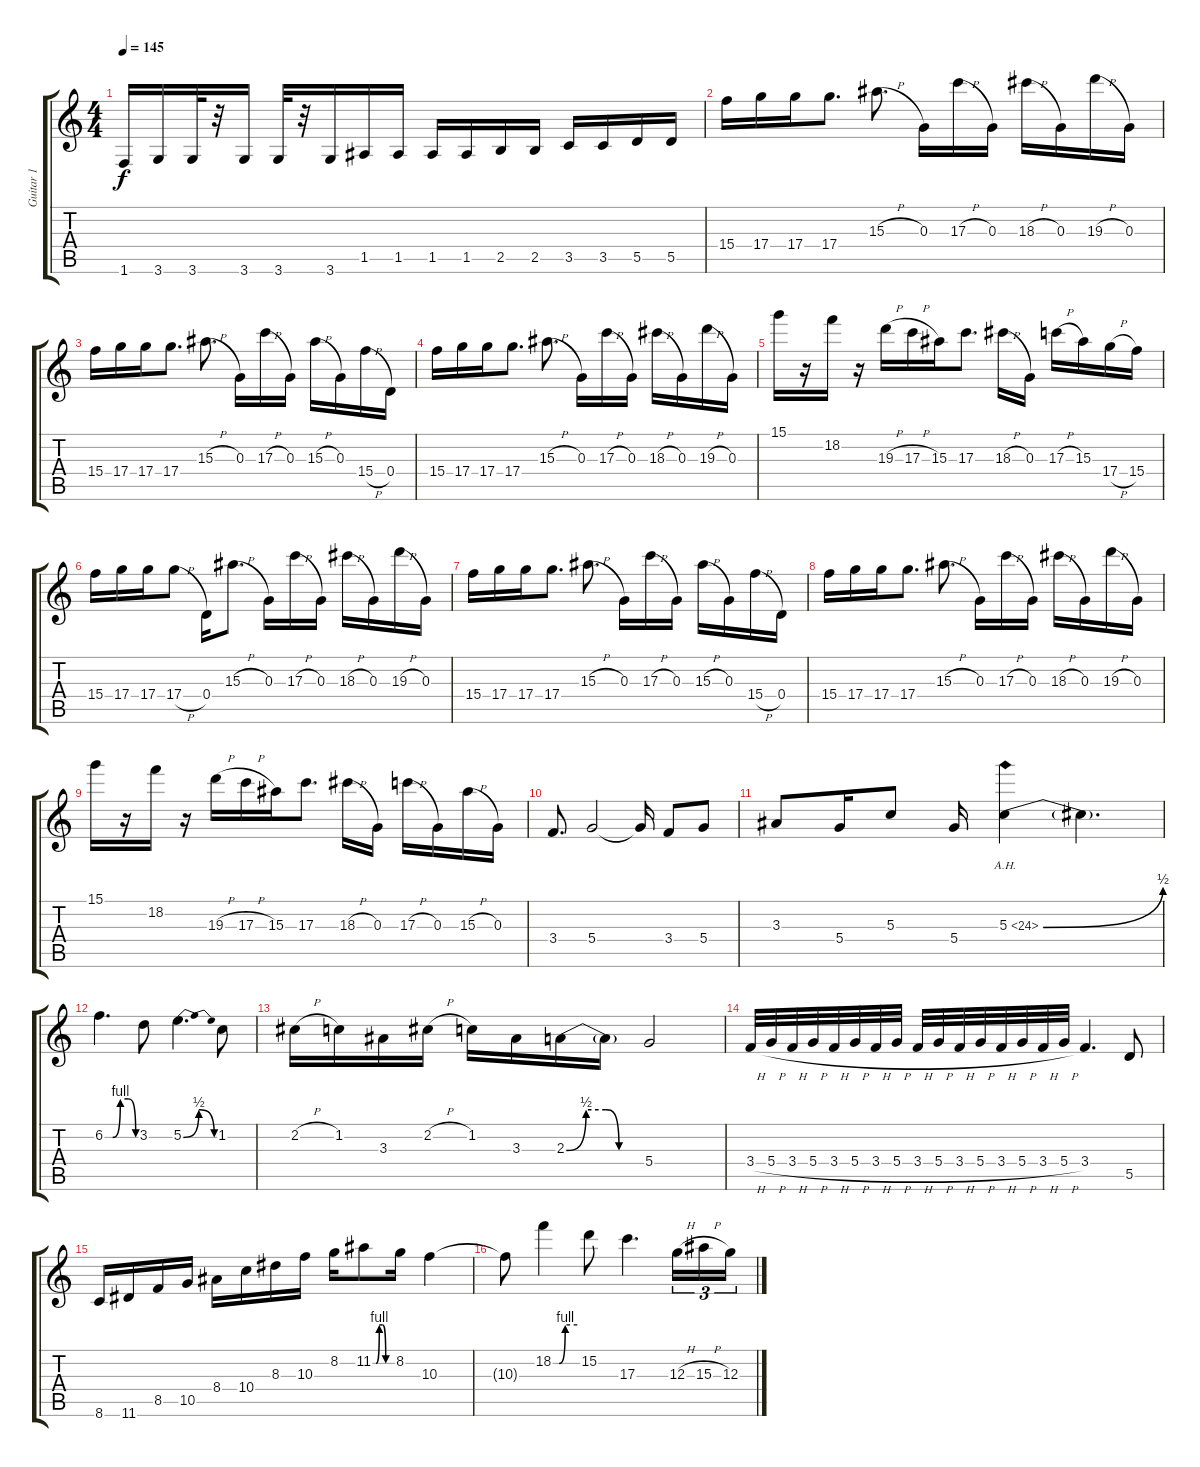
\track ("Guitar 1" "Guitar 1") {instrument distortionguitar}
\staff {score tabs}
\tuning (E4 B3 G3 D3 A2 E2) {hide}
\ts (4 4)
\tempo 145
\clef g2
\ks c
1.6.16{dy f} 3.6.16 3.6.32 r.32 3.6.16 3.6.32 r.32 3.6.16 1.5.16 1.5.16 1.5.16 1.5.16 2.5.16 2.5.16 3.5.16 3.5.16 5.5.16 5.5.16 |
15.4.16 17.4.16 17.4.16 17.4.8{d} 15.3{h}.8{d} 0.3.16 17.3{h}.16 0.3.16 18.3{h}.16 0.3.16 19.3{h}.16 0.3.16 |
15.4.16 17.4.16 17.4.16 17.4.8{d} 15.3{h}.8{d} 0.3.16 17.3{h}.16 0.3.16 15.3{h}.16 0.3.16 15.4{h}.16 0.4.16 |
15.4.16 17.4.16 17.4.16 17.4.8{d} 15.3{h}.8{d} 0.3.16 17.3{h}.16 0.3.16 18.3{h}.16 0.3.16 19.3{h}.16 0.3.16 |
15.1.16 r.16 18.2.16 r.16 19.3{h}.16 17.3{h}.16 15.3.16 17.3.8{d} 18.3{h}.16 0.3.16 17.3{h}.16 15.3.16 17.4{h}.16 15.4.16 |
15.4.16 17.4.16 17.4.16 17.4{h}.8 0.4.16 15.3{h}.8{d} 0.3.16 17.3{h}.16 0.3.16 18.3{h}.16 0.3.16 19.3{h}.16 0.3.16 |
15.4.16 17.4.16 17.4.16 17.4.8{d} 15.3{h}.8{d} 0.3.16 17.3{h}.16 0.3.16 15.3{h}.16 0.3.16 15.4{h}.16 0.4.16 |
15.4.16 17.4.16 17.4.16 17.4.8{d} 15.3{h}.8{d} 0.3.16 17.3{h}.16 0.3.16 18.3{h}.16 0.3.16 19.3{h}.16 0.3.16 |
15.1.16 r.16 18.2.16 r.16 19.3{h}.16 17.3{h}.16 15.3.16 17.3.8{d} 18.3{h}.16 0.3.16 17.3{h}.16 0.3.16 15.3{h}.16 0.3.16 |
3.4.8{d volume 16} 5.4.2 5.4{t}.16 3.4.8 5.4.8 |
3.3.8 5.4.16 5.3.8 5.4.16 5.3{be (bend 0 0 60 2) ah 19}.4 5.3{t}.4{d} |
6.2{be (custom 0 0 15 0 30 4 45 4 60 0)}.4{d} 3.2.8 5.2{be (bendrelease 0 0 45 2 45 2 60 0)}.4{d} 1.2.8 |
2.2{h}.16 1.2.16 3.3.16 2.2{h}.16 1.2.16 3.3.16 2.3{be (custom 0 0 15 2 30 2 40 0 60 0)}.16 2.3{t}.16 5.4.2 |
3.4{h}.32 5.4{h}.32 3.4{h}.32 5.4{h}.32 3.4{h}.32 5.4{h}.32 3.4{h}.32 5.4{h}.32 3.4{h}.32 5.4{h}.32 3.4{h}.32 5.4{h}.32 3.4{h}.32 5.4{h}.32 3.4{h}.32 5.4{h}.32 3.4.4{d} 5.5.8 |
8.6.16 11.6.16 8.5.16 10.5.16 8.4.16 10.4.16 8.3.16 10.3.16 8.2.16 11.2{be (custom 0 0 10 0 20 4 30 4 40 0 60 0)}.8 8.2.16 10.3.4 |
10.3{t}.8 18.2{be (custom 0 0 15 0 30 4 60 4)}.4 15.2.8 17.3.4{d} 12.3{h}.16{tu (3 2)} 15.3{h}.16{tu (3 2)} 12.3.16{tu (3 2)}
